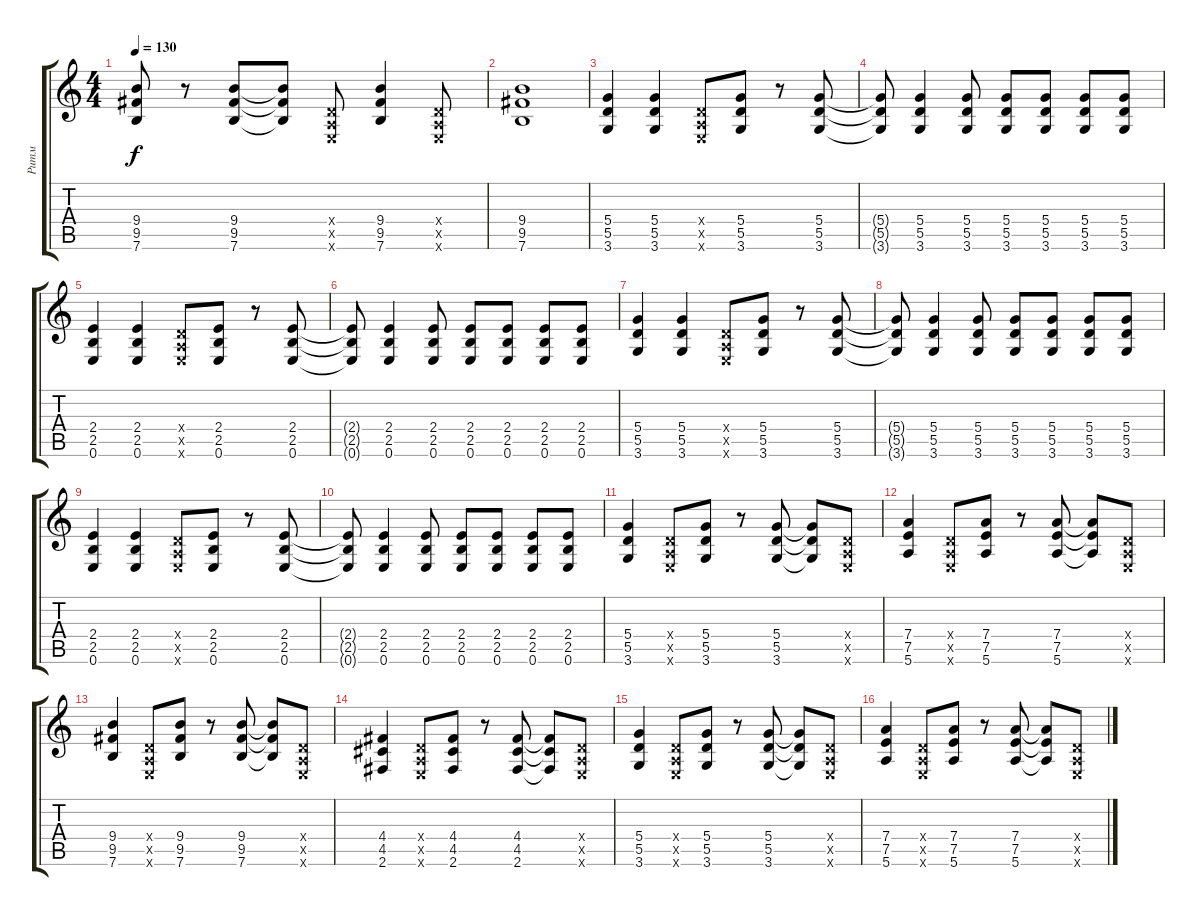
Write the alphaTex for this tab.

\track ("Ритм" "Ритм") {instrument acousticguitarsteel}
\staff {score tabs}
\tuning (E4 B3 G3 D3 A2 E2) {hide}
\ts (4 4)
\tempo 130
\clef g2
\ks c
(9.4 9.5 7.6).8{dy f} r.8 (9.4 9.5 7.6).8 (9.4{t} 9.5{t} 7.6{t}).8 (0.4{x} 0.5{x} 0.6{x}).8 (9.4 9.5 7.6).4 (0.4{x} 0.5{x} 0.6{x}).8 |
(9.4 9.5 7.6).1 |
(5.4 5.5 3.6).4 (5.4 5.5 3.6).4 (0.4{x} 0.5{x} 0.6{x}).8 (5.4 5.5 3.6).8 r.8 (5.4 5.5 3.6).8 |
(5.4{t} 5.5{t} 3.6{t}).8 (5.4 5.5 3.6).4 (5.4 5.5 3.6).8 (5.4 5.5 3.6).8 (5.4 5.5 3.6).8 (5.4 5.5 3.6).8 (5.4 5.5 3.6).8 |
(2.4 2.5 0.6).4 (2.4 2.5 0.6).4 (0.4{x} 0.5{x} 0.6{x}).8 (2.4 2.5 0.6).8 r.8 (2.4 2.5 0.6).8 |
(2.4{t} 2.5{t} 0.6{t}).8 (2.4 2.5 0.6).4 (2.4 2.5 0.6).8 (2.4 2.5 0.6).8 (2.4 2.5 0.6).8 (2.4 2.5 0.6).8 (2.4 2.5 0.6).8 |
(5.4 5.5 3.6).4 (5.4 5.5 3.6).4 (0.4{x} 0.5{x} 0.6{x}).8 (5.4 5.5 3.6).8 r.8 (5.4 5.5 3.6).8 |
(5.4{t} 5.5{t} 3.6{t}).8 (5.4 5.5 3.6).4 (5.4 5.5 3.6).8 (5.4 5.5 3.6).8 (5.4 5.5 3.6).8 (5.4 5.5 3.6).8 (5.4 5.5 3.6).8 |
(2.4 2.5 0.6).4 (2.4 2.5 0.6).4 (0.4{x} 0.5{x} 0.6{x}).8 (2.4 2.5 0.6).8 r.8 (2.4 2.5 0.6).8 |
(2.4{t} 2.5{t} 0.6{t}).8 (2.4 2.5 0.6).4 (2.4 2.5 0.6).8 (2.4 2.5 0.6).8 (2.4 2.5 0.6).8 (2.4 2.5 0.6).8 (2.4 2.5 0.6).8 |
(5.4 5.5 3.6).4 (0.4{x} 0.5{x} 0.6{x}).8 (5.4 5.5 3.6).8 r.8 (5.4 5.5 3.6).8 (5.4{t} 5.5{t} 3.6{t}).8 (0.4{x} 0.5{x} 0.6{x}).8 |
(7.4 7.5 5.6).4 (0.4{x} 0.5{x} 0.6{x}).8 (7.4 7.5 5.6).8 r.8 (7.4 7.5 5.6).8 (7.4{t} 7.5{t} 5.6{t}).8 (0.4{x} 0.5{x} 0.6{x}).8 |
(9.4 9.5 7.6).4 (0.4{x} 0.5{x} 0.6{x}).8 (9.4 9.5 7.6).8 r.8 (9.4 9.5 7.6).8 (9.4{t} 9.5{t} 7.6{t}).8 (0.4{x} 0.5{x} 0.6{x}).8 |
(4.4 4.5 2.6).4 (0.4{x} 0.5{x} 0.6{x}).8 (4.4 4.5 2.6).8 r.8 (4.4 4.5 2.6).8 (4.4{t} 4.5{t} 2.6{t}).8 (0.4{x} 0.5{x} 0.6{x}).8 |
(5.4 5.5 3.6).4 (0.4{x} 0.5{x} 0.6{x}).8 (5.4 5.5 3.6).8 r.8 (5.4 5.5 3.6).8 (5.4{t} 5.5{t} 3.6{t}).8 (0.4{x} 0.5{x} 0.6{x}).8 |
(7.4 7.5 5.6).4 (0.4{x} 0.5{x} 0.6{x}).8 (7.4 7.5 5.6).8 r.8 (7.4 7.5 5.6).8 (7.4{t} 7.5{t} 5.6{t}).8 (0.4{x} 0.5{x} 0.6{x}).8
